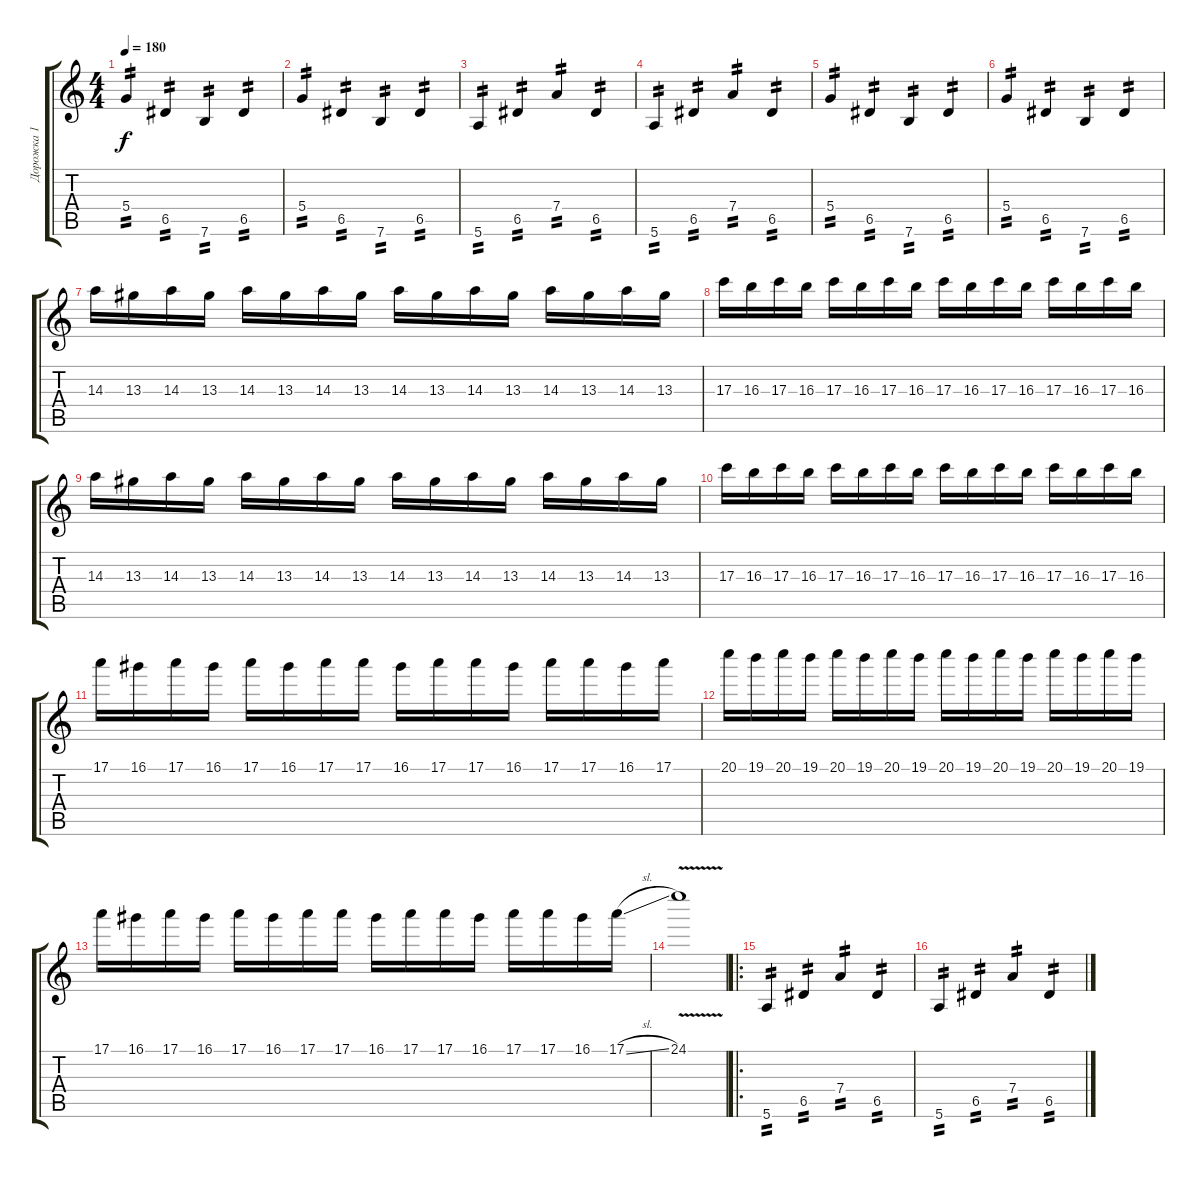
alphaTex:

\track ("Дорожка 1" "Дорожка 1") {instrument distortionguitar}
\staff {score tabs}
\tuning (E4 B3 G3 D3 A2 E2) {hide}
\ts (4 4)
\tempo 180
\clef g2
\ks c
5.4.4{tp 2 dy f} 6.5.4{tp 2} 7.6.4{tp 2} 6.5.4{tp 2} |
5.4.4{tp 2} 6.5.4{tp 2} 7.6.4{tp 2} 6.5.4{tp 2} |
5.6.4{tp 2} 6.5.4{tp 2} 7.4.4{tp 2} 6.5.4{tp 2} |
5.6.4{tp 2} 6.5.4{tp 2} 7.4.4{tp 2} 6.5.4{tp 2} |
5.4.4{tp 2} 6.5.4{tp 2} 7.6.4{tp 2} 6.5.4{tp 2} |
5.4.4{tp 2} 6.5.4{tp 2} 7.6.4{tp 2} 6.5.4{tp 2} |
14.3.16 13.3.16 14.3.16 13.3.16 14.3.16 13.3.16 14.3.16 13.3.16 14.3.16 13.3.16 14.3.16 13.3.16 14.3.16 13.3.16 14.3.16 13.3.16 |
17.3.16 16.3.16 17.3.16 16.3.16 17.3.16 16.3.16 17.3.16 16.3.16 17.3.16 16.3.16 17.3.16 16.3.16 17.3.16 16.3.16 17.3.16 16.3.16 |
14.3.16 13.3.16 14.3.16 13.3.16 14.3.16 13.3.16 14.3.16 13.3.16 14.3.16 13.3.16 14.3.16 13.3.16 14.3.16 13.3.16 14.3.16 13.3.16 |
17.3.16 16.3.16 17.3.16 16.3.16 17.3.16 16.3.16 17.3.16 16.3.16 17.3.16 16.3.16 17.3.16 16.3.16 17.3.16 16.3.16 17.3.16 16.3.16 |
17.1.16 16.1.16 17.1.16 16.1.16 17.1.16 16.1.16 17.1.16 17.1.16 16.1.16 17.1.16 17.1.16 16.1.16 17.1.16 17.1.16 16.1.16 17.1.16 |
20.1.16 19.1.16 20.1.16 19.1.16 20.1.16 19.1.16 20.1.16 19.1.16 20.1.16 19.1.16 20.1.16 19.1.16 20.1.16 19.1.16 20.1.16 19.1.16 |
17.1.16 16.1.16 17.1.16 16.1.16 17.1.16 16.1.16 17.1.16 17.1.16 16.1.16 17.1.16 17.1.16 16.1.16 17.1.16 17.1.16 16.1.16 17.1{sl}.16 |
24.1{v}.1 |
\ro
5.6.4{tp 2} 6.5.4{tp 2} 7.4.4{tp 2} 6.5.4{tp 2} |
5.6.4{tp 2} 6.5.4{tp 2} 7.4.4{tp 2} 6.5.4{tp 2}
